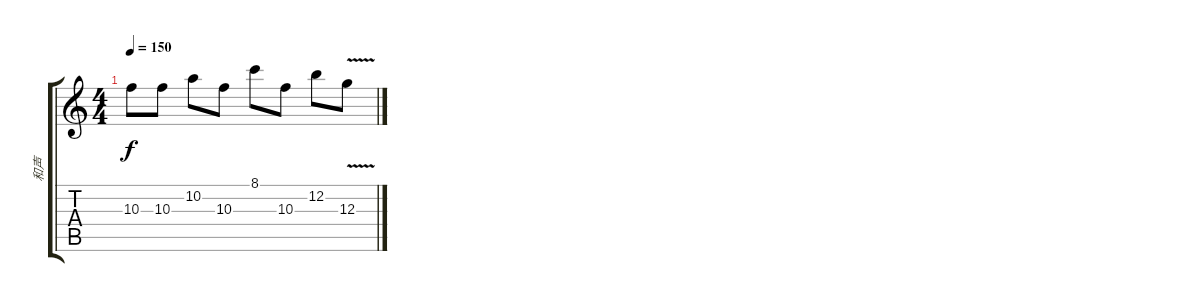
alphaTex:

\track ("和声" "和声") {instrument electricguitarjazz}
\staff {score tabs}
\tuning (E4 B3 G3 D3 A2 E2) {hide}
\ts (4 4)
\tempo 150
\clef g2
\ks c
10.3.8{dy f} 10.3.8 10.2.8 10.3.8 8.1.8 10.3.8 12.2.8 12.3{v}.8
